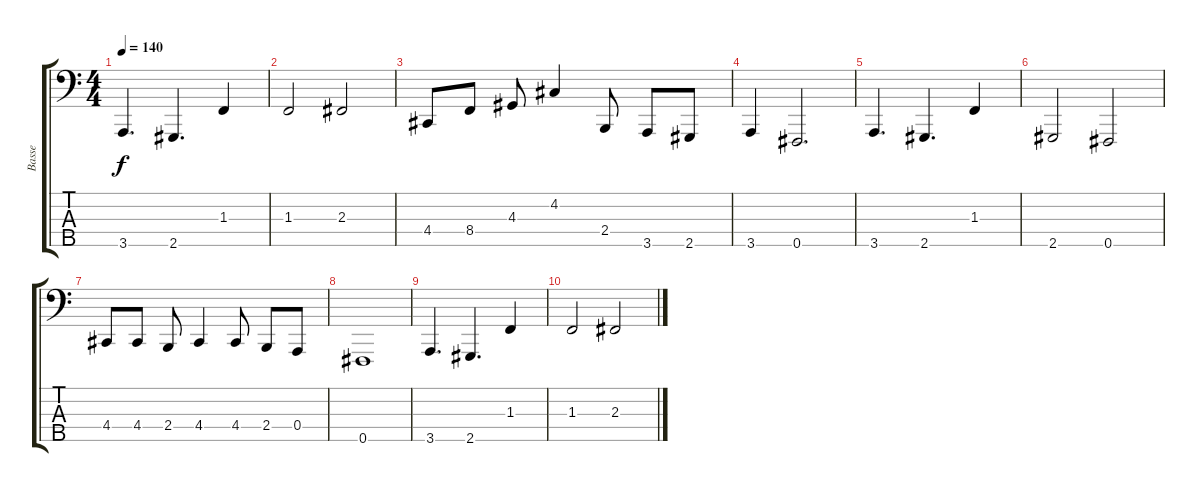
\track ("Basse" "Basse") {instrument electricbasspick}
\staff {score tabs}
\tuning (D2 A1 E1 A0 Gb0) {hide}
\ts (4 4)
\tempo 140
\clef f4
\ks c
3.5.4{d dy f} 2.5.4{d} 1.3.4 |
1.3.2 2.3.2 |
4.4.8 8.4.8 4.3.8 4.2.4 2.4.8 3.5.8 2.5.8 |
3.5.4 0.5.2{d} |
3.5.4{d} 2.5.4{d} 1.3.4 |
2.5.2 0.5.2 |
4.4.8 4.4.8 2.4.8 4.4.4 4.4.8 2.4.8 0.4.8 |
0.5.1 |
3.5.4{d} 2.5.4{d} 1.3.4 |
1.3.2 2.3.2
